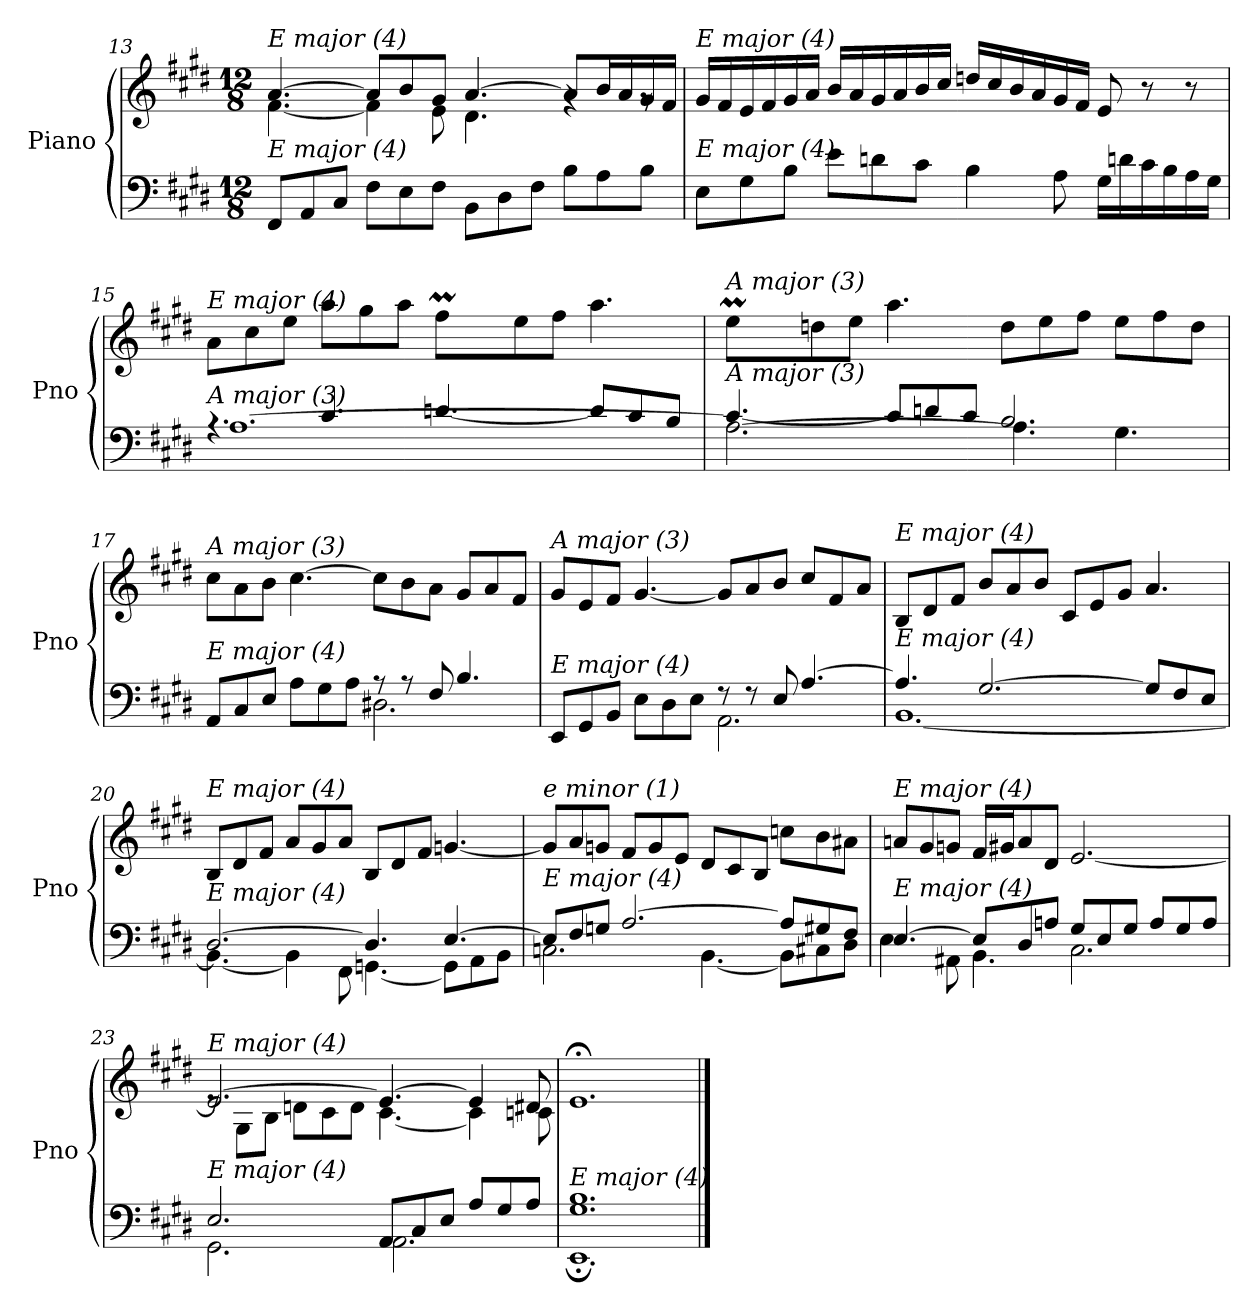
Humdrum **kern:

**kern	**kern
*part1	*part1
*staff2	*staff1
*I"Piano	*
*I'Pno	*
!!LO:LB:g=z
*clefF4	*clefG2
*k[f#c#g#d#]	*k[f#c#g#d#]
*M12/8	*M12/8
=13	=13
*	*^
!	!LO:TX:i:t=E major (4)	!
!LO:TX:i:t=E major (4)	!	!
8FF#/L	[4.a/	[4.f#\
8AA/	.	.
8C#/J	.	.
8F#\L	8a/L]	4f#\]
8E\	8b/	.
8F#\J	8g#/J	8e\
8BB\L	[4.a/	4.d#\
8D#\	.	.
8F#\J	.	.
8B\L	8a/L]	4rg
8A\	16b/L	.
.	16a/	.
8B\J	16g#/	8rg
.	16f#/JJ	.
*	*v	*v
=14	=14
!	!LO:TX:i:t=E major (4)
!LO:TX:i:t=E major (4)	!
8E\L	16g#/LL
.	16f#/
8G#\	16e/
.	16f#/
8B\J	16g#/
.	16a/JJ
8e\L	16b/LL
.	16a/
8dn\	16g#/
.	16a/
8c#\J	16b/
.	16cc#/JJ
4B\	16ddn/LL
.	16cc#/
.	16b/
.	16a/
8A\	16g#/
.	16f#/JJ
16G#\LL	8e/
16dn\	.
16c#\	8r
16B\	.
16A\	8r
16G#\JJ	.
!!LO:LB:g=z
=15	=15
*^	*^
*	*^	*	*
!	!	!	!LO:TX:i:t=E major (4)	!
!LO:TX:i:t=A major (3)	!	!	!	!
2.ryy	4.rA	[1.A	8a\L	2.ryy
.	.	.	8cc#\	.
.	.	.	8ee\J	.
.	4.c#/	.	8aa\L	.
.	.	.	8gg#\	.
.	.	.	8aa\J	.
*	*	*	*	*Xtuplet
8ryy	[4.dn/	.	8ff#M\L	40gg#yy
.	.	.	.	40ff#yy
.	.	.	.	40gg#yy
.	.	.	.	20ff#yy
2ryy	.	.	8ee\	2ryy
.	.	.	8ff#\J	.
.	8d/L]	.	4.aa\	.
.	8c#/	.	.	.
8ryy	8B/J	.	.	8ryy
!!LO:LB:g=z	!!
=16	=16	=16	=16	=16
!	!	!	!LO:TX:i:t=A major (3)	!
!LO:TX:i:t=A major (3)	!	!	!	!
8ryy	[4.c#/	2.A\_	8eeM\L	40ff#yy
.	.	.	.	40eeyy
.	.	.	.	40ff#yy
.	.	.	.	20eeyy
1ryy	.	.	8ddn\	1ryy
.	.	.	8ee\J	.
.	8c#/L]	.	4.aa\	.
.	8dn/	.	.	.
.	8c#/J	.	.	.
.	2.B/	4.A\]	8dd\L	.
.	.	.	8ee\	.
.	.	.	8ff#\J	.
4.ryy	.	4.G#\	8ee\L	4.ryy
.	.	.	8ff#\	.
.	.	.	8dd\J	.
*	*v	*v	*	*
=17	=17	=17	=17
!	!	!LO:TX:i:t=A major (3)	!
!LO:TX:i:t=E major (4)	!	!	!
8AA/L	2.ryy	8cc#\L	2.ryy
8C#/	.	8a\	.
8E/J	.	8b\J	.
8A\L	.	[4.cc#\	.
8G#\	.	.	.
8A\J	.	.	.
8r	2.D#X\	8cc#\L]	2.ryy
8r	.	8b\	.
8F#/	.	8a\J	.
4.B/	.	8g#/L	.
.	.	8a/	.
.	.	8f#/J	.
=18	=18	=18	=18
!	!	!LO:TX:i:t=A major (3)	!
!LO:TX:i:t=E major (4)	!	!	!
8EE/L	2.ryy	8g#/L	2.ryy
8GG#/	.	8e/	.
8BB/J	.	8f#/J	.
8E\L	.	[4.g#/	.
8D#\	.	.	.
8E\J	.	.	.
8r	2.AA\	8g#/L]	2.ryy
8r	.	8a/	.
8E/	.	8b/J	.
[4.A/	.	8cc#/L	.
.	.	8f#/	.
.	.	8a/J	.
*	*	*v	*v
!!LO:LB:g=z
=19	=19	=19
!	!	!LO:TX:i:t=E major (4)
!LO:TX:i:t=E major (4)	!	!
4.A/]	[1.BB	8B/L
.	.	8d#/
.	.	8f#/J
[2.G#/	.	8b/L
.	.	8a/
.	.	8b/J
.	.	8c#/L
.	.	8e/
.	.	8g#/J
8G#/L]	.	4.a/
8F#/	.	.
8E/J	.	.
=20	=20	=20
!	!	!LO:TX:i:t=E major (4)
!LO:TX:i:t=E major (4)	!	!
[2.D#/	4.BB\_	8B/L
.	.	8d#/
.	.	8f#/J
.	4BB\]	8a/L
.	.	8g#/
.	8FF#\	8a/J
4.D#/]	[4.GGn\	8B/L
.	.	8d#/
.	.	8f#/J
[4.E/	8GG\L]	[4.gn/
.	8AA\	.
.	8BB\J	.
=21	=21	=21
!	!	!LO:TX:i:t=e minor (1)
!LO:TX:i:t=E major (4)	!	!
8E/L]	2.Cn\	8g/L]
8F#/	.	8a/
8Gn/J	.	8gn/J
[2.A/	.	8f#/L
.	.	8g/
.	.	8e/J
.	[4.BB\	8d#/L
.	.	8c#/
.	.	8B/J
8A/L]	8BB\L]	8ccn\L
8G#X/	8C#X\	8b\
8F#/J	8D#\J	8a#X\J
!!LO:LB:g=z
=22	=22	=22
!	!	!LO:TX:i:t=E major (4)
!LO:TX:i:t=E major (4)	!	!
[4.E/	4E\	8an/L
.	.	8g#/
.	8AA#X\	8gn/J
8E/L]	4.BB\	16f#/LL
.	.	16g#X/J
8D#/	.	8a/
8An/J	.	8d#/J
8G#/L	2.C#\	[2.e/
8E/	.	.
8G#/J	.	.
8A/L	.	.
8G#/	.	.
8A/J	.	.
=23	=23	=23
*	*	*^
!	!	!LO:TX:i:t=E major (4)	!
!LO:TX:i:t=E major (4)	!	!	!
2.E/	2.GG#\	2.e/_	8re
.	.	.	8G#\L
.	.	.	8B\J
.	.	.	8dn\L
.	.	.	8c#\
.	.	.	8d\J
8AA/L	2.AA\	4.e/_	[4.c#\
8C#/	.	.	.
8E/J	.	.	.
8A/L	.	4e/]	4c#\]
8G#/	.	.	.
8A/J	.	8d#X/	8cn\
=24	=24	=24	=24
!	!	!LO:TX:i:t=E major (4)	!
!LO:TX:i:t=E major (4)	!	!	!
*	*	*v	*v
1.G# 1.B	1.EE;	1.e;<
*v	*v	*
==	==
*-	*-
